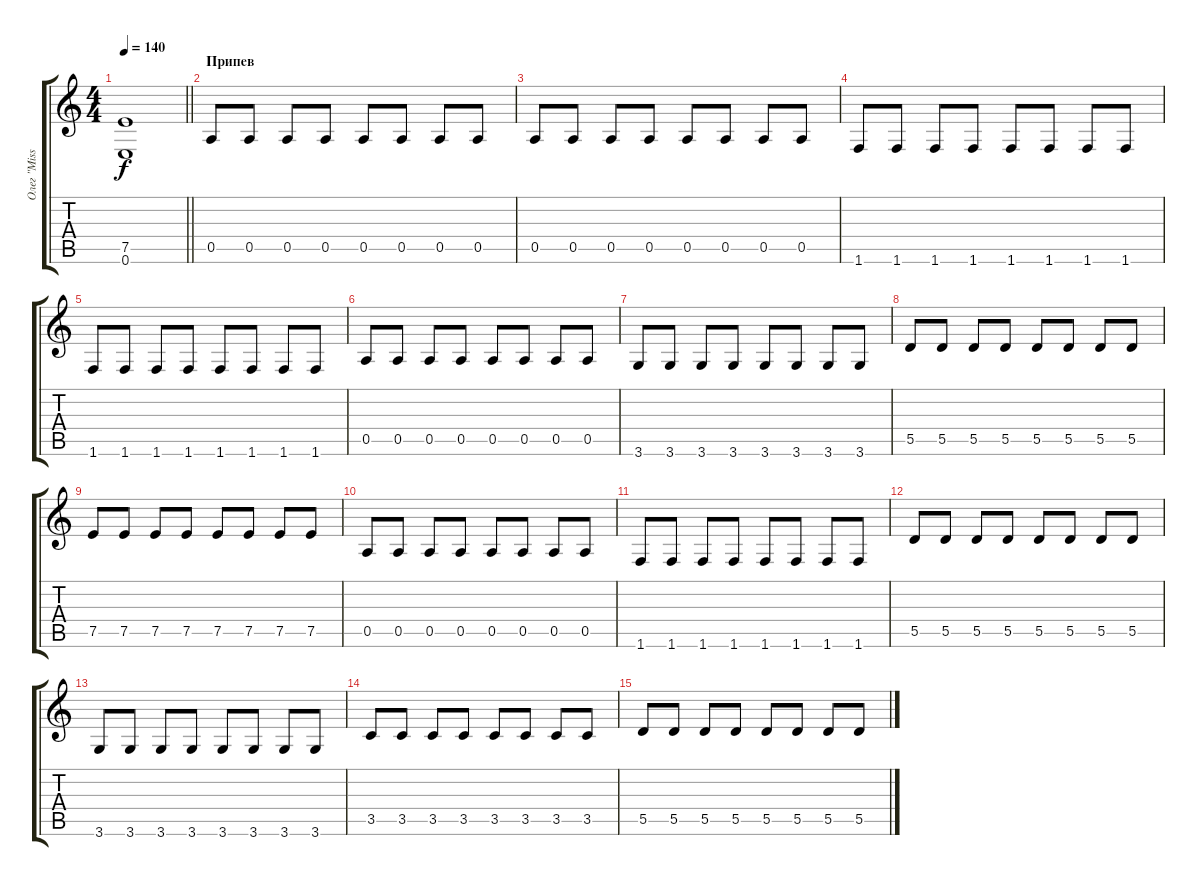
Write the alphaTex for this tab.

\track ("Олег \"Mission\" Мишин" "Олег \"Miss") {instrument distortionguitar}
\staff {score tabs}
\tuning (E4 B3 G3 D3 A2 E2) {hide}
\ts (4 4)
\tempo 140
\clef g2
\barLineRight lightlight
\ks c
(7.5{t} 0.6{t}).1{dy f} |
\section ("" "Припев")
0.5.8 0.5.8 0.5.8 0.5.8 0.5.8 0.5.8 0.5.8 0.5.8 |
0.5.8 0.5.8 0.5.8 0.5.8 0.5.8 0.5.8 0.5.8 0.5.8 |
1.6.8 1.6.8 1.6.8 1.6.8 1.6.8 1.6.8 1.6.8 1.6.8 |
1.6.8 1.6.8 1.6.8 1.6.8 1.6.8 1.6.8 1.6.8 1.6.8 |
0.5.8 0.5.8 0.5.8 0.5.8 0.5.8 0.5.8 0.5.8 0.5.8 |
3.6.8 3.6.8 3.6.8 3.6.8 3.6.8 3.6.8 3.6.8 3.6.8 |
5.5.8 5.5.8 5.5.8 5.5.8 5.5.8 5.5.8 5.5.8 5.5.8 |
7.5.8 7.5.8 7.5.8 7.5.8 7.5.8 7.5.8 7.5.8 7.5.8 |
0.5.8 0.5.8 0.5.8 0.5.8 0.5.8 0.5.8 0.5.8 0.5.8 |
1.6.8 1.6.8 1.6.8 1.6.8 1.6.8 1.6.8 1.6.8 1.6.8 |
5.5.8 5.5.8 5.5.8 5.5.8 5.5.8 5.5.8 5.5.8 5.5.8 |
3.6.8 3.6.8 3.6.8 3.6.8 3.6.8 3.6.8 3.6.8 3.6.8 |
3.5.8 3.5.8 3.5.8 3.5.8 3.5.8 3.5.8 3.5.8 3.5.8 |
5.5.8 5.5.8 5.5.8 5.5.8 5.5.8 5.5.8 5.5.8 5.5.8
